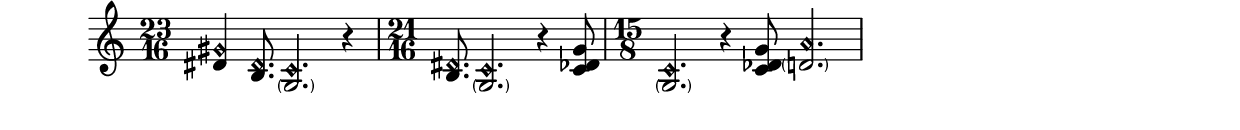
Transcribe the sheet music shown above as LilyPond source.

\include "lilypond-book-preamble.ly"
\language "english"

\new Staff
{
    \time 23/16
    <
        ds'
        \tweak style #'harmonic
        gs'
    >4
    <
        b
        \tweak style #'harmonic
        ds'
    >8.
    <
        \parenthesize
        \tweak ParenthesesItem.font-size #-4
        g
        \tweak style #'harmonic
        c'
    >2.
    r4
    \time 21/16
    <
        b
        \tweak style #'harmonic
        ds'
    >8.
    <
        \parenthesize
        \tweak ParenthesesItem.font-size #-4
        g
        \tweak style #'harmonic
        c'
    >2.
    r4
    <c' df' g'>8
    \time 15/8
    <
        \parenthesize
        \tweak ParenthesesItem.font-size #-4
        g
        \tweak style #'harmonic
        c'
    >2.
    r4
    <c' df' g'>8
    <
        \parenthesize
        \tweak ParenthesesItem.font-size #-4
        d'
        \tweak style #'harmonic
        a'
    >2.
}